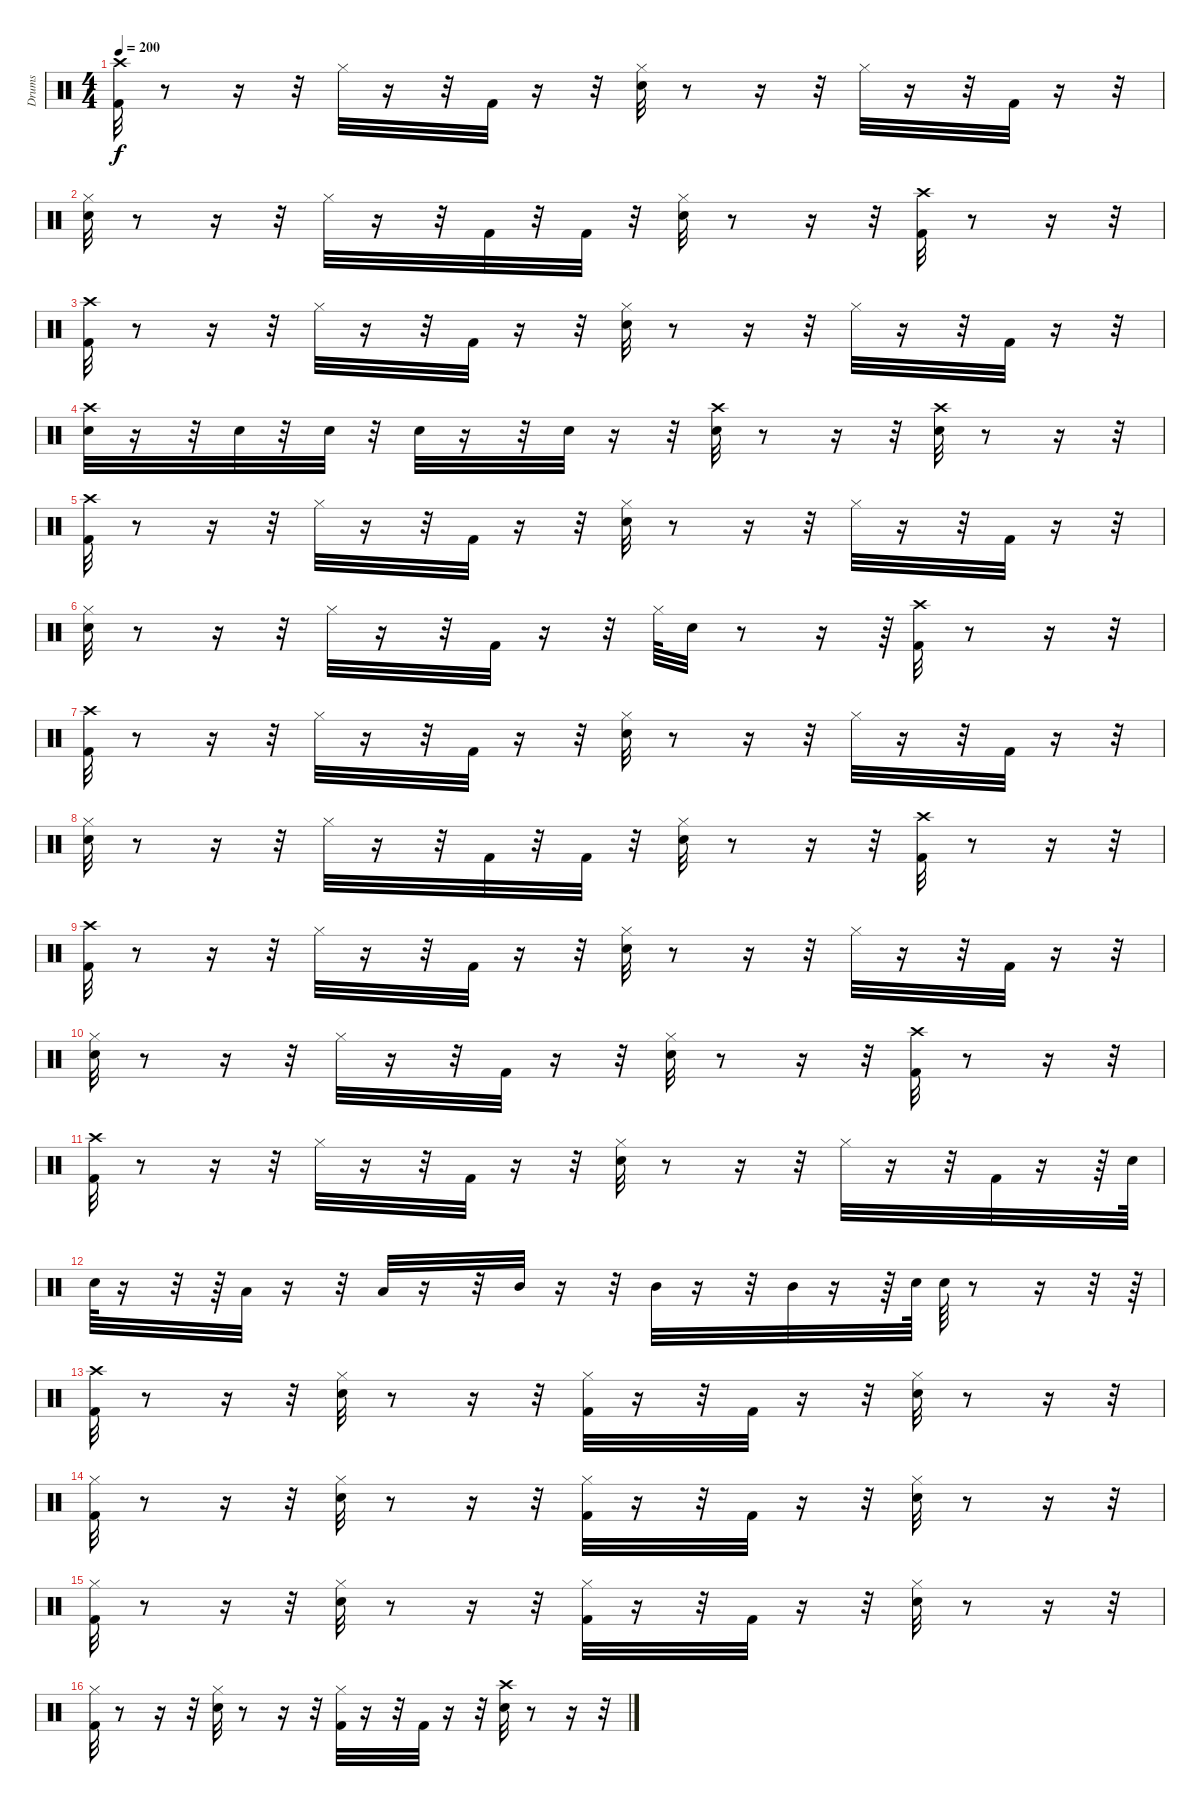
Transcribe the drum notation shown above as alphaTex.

\track ("Drums" "Drums") {instrument percussion}
\staff {score}
\articulation defaults
\ts (4 4)
\tempo 200
\clef neutral
\ks c
("Kick (hit) 2" "Crash high (hit)").32{dy f} r.8 r.16 r.32 "Hi-Hat (closed)".32 r.16 r.32 "Kick (hit) 2".32 r.16 r.32 ("Snare (hit) 2" "Hi-Hat (closed)").32 r.8 r.16 r.32 "Hi-Hat (closed)".32 r.16 r.32 "Kick (hit) 2".32 r.16 r.32 |
("Snare (hit) 2" "Hi-Hat (closed)").32 r.8 r.16 r.32 "Hi-Hat (closed)".32 r.16 r.32 "Kick (hit) 2".32 r.32 "Kick (hit) 2".32 r.32 ("Snare (hit) 2" "Hi-Hat (closed)").32 r.8 r.16 r.32 ("Crash high (hit)" "Kick (hit) 2").32 r.8 r.16 r.32 |
("Kick (hit) 2" "Crash high (hit)").32 r.8 r.16 r.32 "Hi-Hat (closed)".32 r.16 r.32 "Kick (hit) 2".32 r.16 r.32 ("Snare (hit) 2" "Hi-Hat (closed)").32 r.8 r.16 r.32 "Hi-Hat (closed)".32 r.16 r.32 "Kick (hit) 2".32 r.16 r.32 |
("Snare (hit) 2" "Crash high (hit)").32 r.16 r.32 "Snare (hit) 2".32 r.32 "Snare (hit) 2".32 r.32 "Snare (hit) 2".32 r.16 r.32 "Snare (hit) 2".32 r.16 r.32 ("Crash high (hit)" "Snare (hit) 2").32 r.8 r.16 r.32 ("Crash high (hit)" "Snare (hit) 2").32 r.8 r.16 r.32 |
("Kick (hit) 2" "Crash high (hit)").32 r.8 r.16 r.32 "Hi-Hat (closed)".32 r.16 r.32 "Kick (hit) 2".32 r.16 r.32 ("Snare (hit) 2" "Hi-Hat (closed)").32 r.8 r.16 r.32 "Hi-Hat (closed)".32 r.16 r.32 "Kick (hit) 2".32 r.16 r.32 |
("Hi-Hat (closed)" "Snare (hit) 2").32 r.8 r.16 r.32 "Hi-Hat (closed)".32 r.16 r.32 "Kick (hit) 2".32 r.16 r.32 "Hi-Hat (closed)".64 "Snare (hit) 2".32 r.8 r.16 r.64 ("Crash high (hit)" "Kick (hit) 2").32 r.8 r.16 r.32 |
("Kick (hit) 2" "Crash high (hit)").32 r.8 r.16 r.32 "Hi-Hat (closed)".32 r.16 r.32 "Kick (hit) 2".32 r.16 r.32 ("Snare (hit) 2" "Hi-Hat (closed)").32 r.8 r.16 r.32 "Hi-Hat (closed)".32 r.16 r.32 "Kick (hit) 2".32 r.16 r.32 |
("Hi-Hat (closed)" "Snare (hit) 2").32 r.8 r.16 r.32 "Hi-Hat (closed)".32 r.16 r.32 "Kick (hit) 2".32 r.32 "Kick (hit) 2".32 r.32 ("Snare (hit) 2" "Hi-Hat (closed)").32 r.8 r.16 r.32 ("Crash high (hit)" "Kick (hit) 2").32 r.8 r.16 r.32 |
("Kick (hit) 2" "Crash high (hit)").32 r.8 r.16 r.32 "Hi-Hat (closed)".32 r.16 r.32 "Kick (hit) 2".32 r.16 r.32 ("Snare (hit) 2" "Hi-Hat (closed)").32 r.8 r.16 r.32 "Hi-Hat (closed)".32 r.16 r.32 "Kick (hit) 2".32 r.16 r.32 |
("Hi-Hat (closed)" "Snare (hit) 2").32 r.8 r.16 r.32 "Hi-Hat (closed)".32 r.16 r.32 "Kick (hit) 2".32 r.16 r.32 ("Snare (hit) 2" "Hi-Hat (closed)").32 r.8 r.16 r.32 ("Crash high (hit)" "Kick (hit) 2").32 r.8 r.16 r.32 |
("Kick (hit) 2" "Crash high (hit)").32 r.8 r.16 r.32 "Hi-Hat (closed)".32 r.16 r.32 "Kick (hit) 2".32 r.16 r.32 ("Snare (hit) 2" "Hi-Hat (closed)").32 r.8 r.16 r.32 "Hi-Hat (closed)".32 r.16 r.32 "Kick (hit) 2".32 r.16 r.64 "Snare (hit) 2".64 |
"Snare (hit) 2".64 r.16 r.32 r.64 "Low Tom (hit)".32 r.16 r.32 "Low Tom (hit)".32 r.16 r.32 "Mid Tom (hit)".32 r.16 r.32 "Mid Tom (hit)".32 r.16 r.32 "Mid Tom (hit)".32 r.16 r.64 "Snare (hit) 2".64 "Snare (hit) 2".64 r.8 r.16 r.32 r.64 |
("Kick (hit) 2" "Crash high (hit)").32 r.8 r.16 r.32 ("Hi-Hat (closed)" "Snare (hit) 2").32 r.8 r.16 r.32 ("Kick (hit) 2" "Hi-Hat (closed)").32 r.16 r.32 "Kick (hit) 2".32 r.16 r.32 ("Snare (hit) 2" "Hi-Hat (closed)").32 r.8 r.16 r.32 |
("Kick (hit) 2" "Hi-Hat (closed)").32 r.8 r.16 r.32 ("Snare (hit) 2" "Hi-Hat (closed)").32 r.8 r.16 r.32 ("Kick (hit) 2" "Hi-Hat (closed)").32 r.16 r.32 "Kick (hit) 2".32 r.16 r.32 ("Snare (hit) 2" "Hi-Hat (closed)").32 r.8 r.16 r.32 |
("Kick (hit) 2" "Hi-Hat (closed)").32 r.8 r.16 r.32 ("Snare (hit) 2" "Hi-Hat (closed)").32 r.8 r.16 r.32 ("Kick (hit) 2" "Hi-Hat (closed)").32 r.16 r.32 "Kick (hit) 2".32 r.16 r.32 ("Snare (hit) 2" "Hi-Hat (closed)").32 r.8 r.16 r.32 |
("Kick (hit) 2" "Hi-Hat (closed)").32 r.8 r.16 r.32 ("Snare (hit) 2" "Hi-Hat (closed)").32 r.8 r.16 r.32 ("Kick (hit) 2" "Hi-Hat (closed)").32 r.16 r.32 "Kick (hit) 2".32 r.16 r.32 ("Crash high (hit)" "Snare (hit) 2").32 r.8 r.16 r.32
